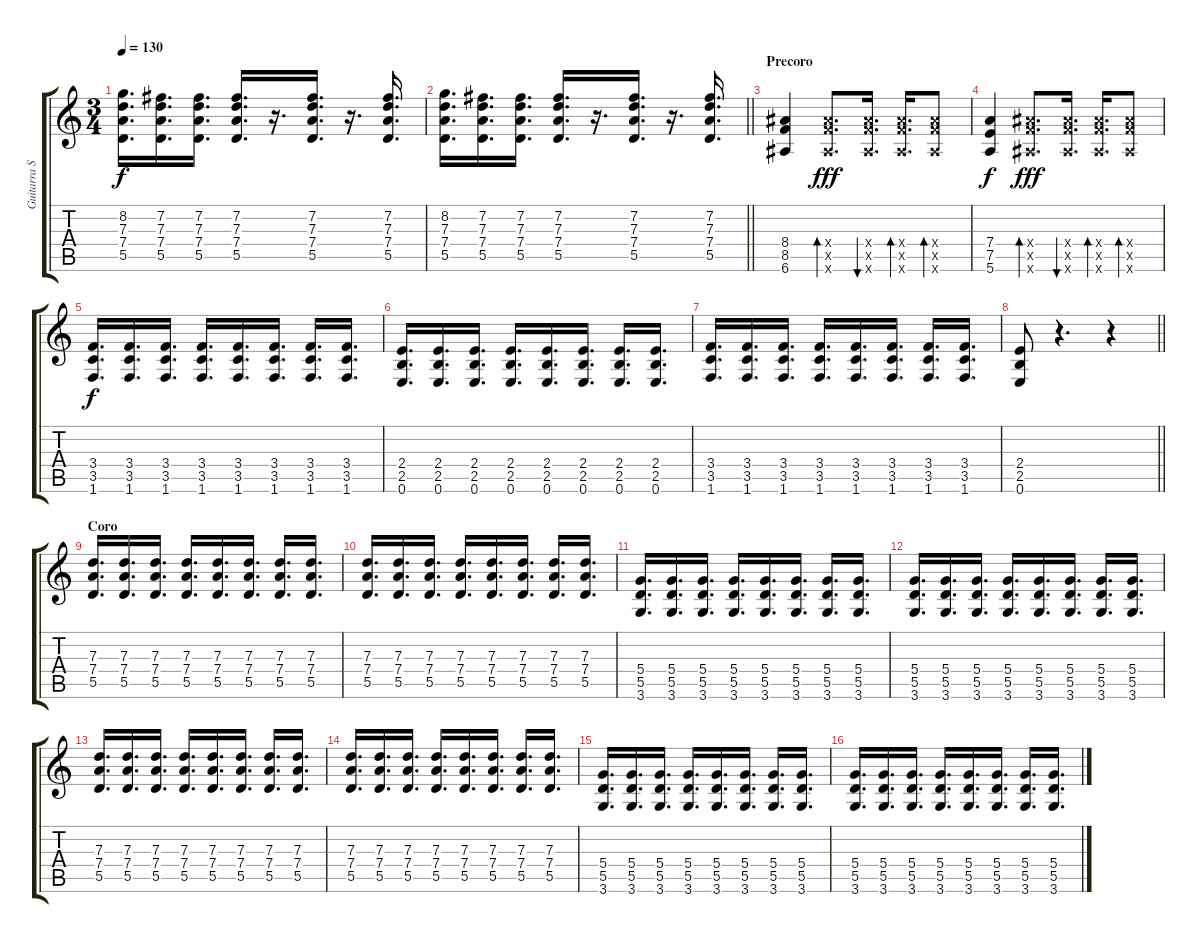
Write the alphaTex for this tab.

\track ("Guitarra Secundaria" "Guitarra S") {instrument distortionguitar}
\staff {score tabs}
\tuning (E4 B3 G3 D3 A2 E2) {hide}
\ts (3 4)
\tempo 130
\clef g2
\ks c
(8.2 7.3 7.4 5.5).16{d dy f} (7.2 7.3 7.4 5.5).16{d} (7.2 7.3 7.4 5.5).16{d} (7.2 7.3 7.4 5.5).16{d} r.16{d} (7.2 7.3 7.4 5.5).16{d} r.16{d} (7.2 7.3 7.4 5.5).16{d} |
\barLineRight lightlight
(8.2 7.3 7.4 5.5).16{d} (7.2 7.3 7.4 5.5).16{d} (7.2 7.3 7.4 5.5).16{d} (7.2 7.3 7.4 5.5).16{d} r.16{d} (7.2 7.3 7.4 5.5).16{d} r.16{d} (7.2 7.3 7.4 5.5).16{d} |
\section ("" "Precoro")
(8.4 8.5 6.6).4 (8.4{x} 8.5{x} 6.6{x}).8{d bd 60 dy fff} (8.4{x} 8.5{x} 6.6{x}).16{d bu 60} (8.4{x} 8.5{x} 6.6{x}).16{d bd 60} (8.4{x} 8.5{x} 6.6{x}).8{bd 60} |
(7.4 7.5 5.6).4{dy f} (8.4{x} 8.5{x} 6.6{x}).8{d bd 60 dy fff} (8.4{x} 8.5{x} 6.6{x}).16{d bu 60} (8.4{x} 8.5{x} 6.6{x}).16{d bd 60} (8.4{x} 8.5{x} 6.6{x}).8{bd 60} |
(3.4 3.5 1.6).16{d dy f} (3.4 3.5 1.6).16{d} (3.4 3.5 1.6).16{d} (3.4 3.5 1.6).16{d} (3.4 3.5 1.6).16{d} (3.4 3.5 1.6).16{d} (3.4 3.5 1.6).16{d} (3.4 3.5 1.6).16{d} |
(2.4 2.5 0.6).16{d} (2.4 2.5 0.6).16{d} (2.4 2.5 0.6).16{d} (2.4 2.5 0.6).16{d} (2.4 2.5 0.6).16{d} (2.4 2.5 0.6).16{d} (2.4 2.5 0.6).16{d} (2.4 2.5 0.6).16{d} |
(3.4 3.5 1.6).16{d} (3.4 3.5 1.6).16{d} (3.4 3.5 1.6).16{d} (3.4 3.5 1.6).16{d} (3.4 3.5 1.6).16{d} (3.4 3.5 1.6).16{d} (3.4 3.5 1.6).16{d} (3.4 3.5 1.6).16{d} |
\barLineRight lightlight
(2.4 2.5 0.6).8 r.4{d} r.4 |
\section ("" "Coro")
(7.3 7.4 5.5).16{d volume 11} (7.3 7.4 5.5).16{d} (7.3 7.4 5.5).16{d} (7.3 7.4 5.5).16{d} (7.3 7.4 5.5).16{d} (7.3 7.4 5.5).16{d} (7.3 7.4 5.5).16{d} (7.3 7.4 5.5).16{d} |
(7.3 7.4 5.5).16{d} (7.3 7.4 5.5).16{d} (7.3 7.4 5.5).16{d} (7.3 7.4 5.5).16{d} (7.3 7.4 5.5).16{d} (7.3 7.4 5.5).16{d} (7.3 7.4 5.5).16{d} (7.3 7.4 5.5).16{d} |
(5.4 5.5 3.6).16{d} (5.4 5.5 3.6).16{d} (5.4 5.5 3.6).16{d} (5.4 5.5 3.6).16{d} (5.4 5.5 3.6).16{d} (5.4 5.5 3.6).16{d} (5.4 5.5 3.6).16{d} (5.4 5.5 3.6).16{d} |
(5.4 5.5 3.6).16{d} (5.4 5.5 3.6).16{d} (5.4 5.5 3.6).16{d} (5.4 5.5 3.6).16{d} (5.4 5.5 3.6).16{d} (5.4 5.5 3.6).16{d} (5.4 5.5 3.6).16{d} (5.4 5.5 3.6).16{d} |
(7.3 7.4 5.5).16{d} (7.3 7.4 5.5).16{d} (7.3 7.4 5.5).16{d} (7.3 7.4 5.5).16{d} (7.3 7.4 5.5).16{d} (7.3 7.4 5.5).16{d} (7.3 7.4 5.5).16{d} (7.3 7.4 5.5).16{d} |
(7.3 7.4 5.5).16{d} (7.3 7.4 5.5).16{d} (7.3 7.4 5.5).16{d} (7.3 7.4 5.5).16{d} (7.3 7.4 5.5).16{d} (7.3 7.4 5.5).16{d} (7.3 7.4 5.5).16{d} (7.3 7.4 5.5).16{d} |
(5.4 5.5 3.6).16{d} (5.4 5.5 3.6).16{d} (5.4 5.5 3.6).16{d} (5.4 5.5 3.6).16{d} (5.4 5.5 3.6).16{d} (5.4 5.5 3.6).16{d} (5.4 5.5 3.6).16{d} (5.4 5.5 3.6).16{d} |
(5.4 5.5 3.6).16{d} (5.4 5.5 3.6).16{d} (5.4 5.5 3.6).16{d} (5.4 5.5 3.6).16{d} (5.4 5.5 3.6).16{d} (5.4 5.5 3.6).16{d} (5.4 5.5 3.6).16{d} (5.4 5.5 3.6).16{d}
